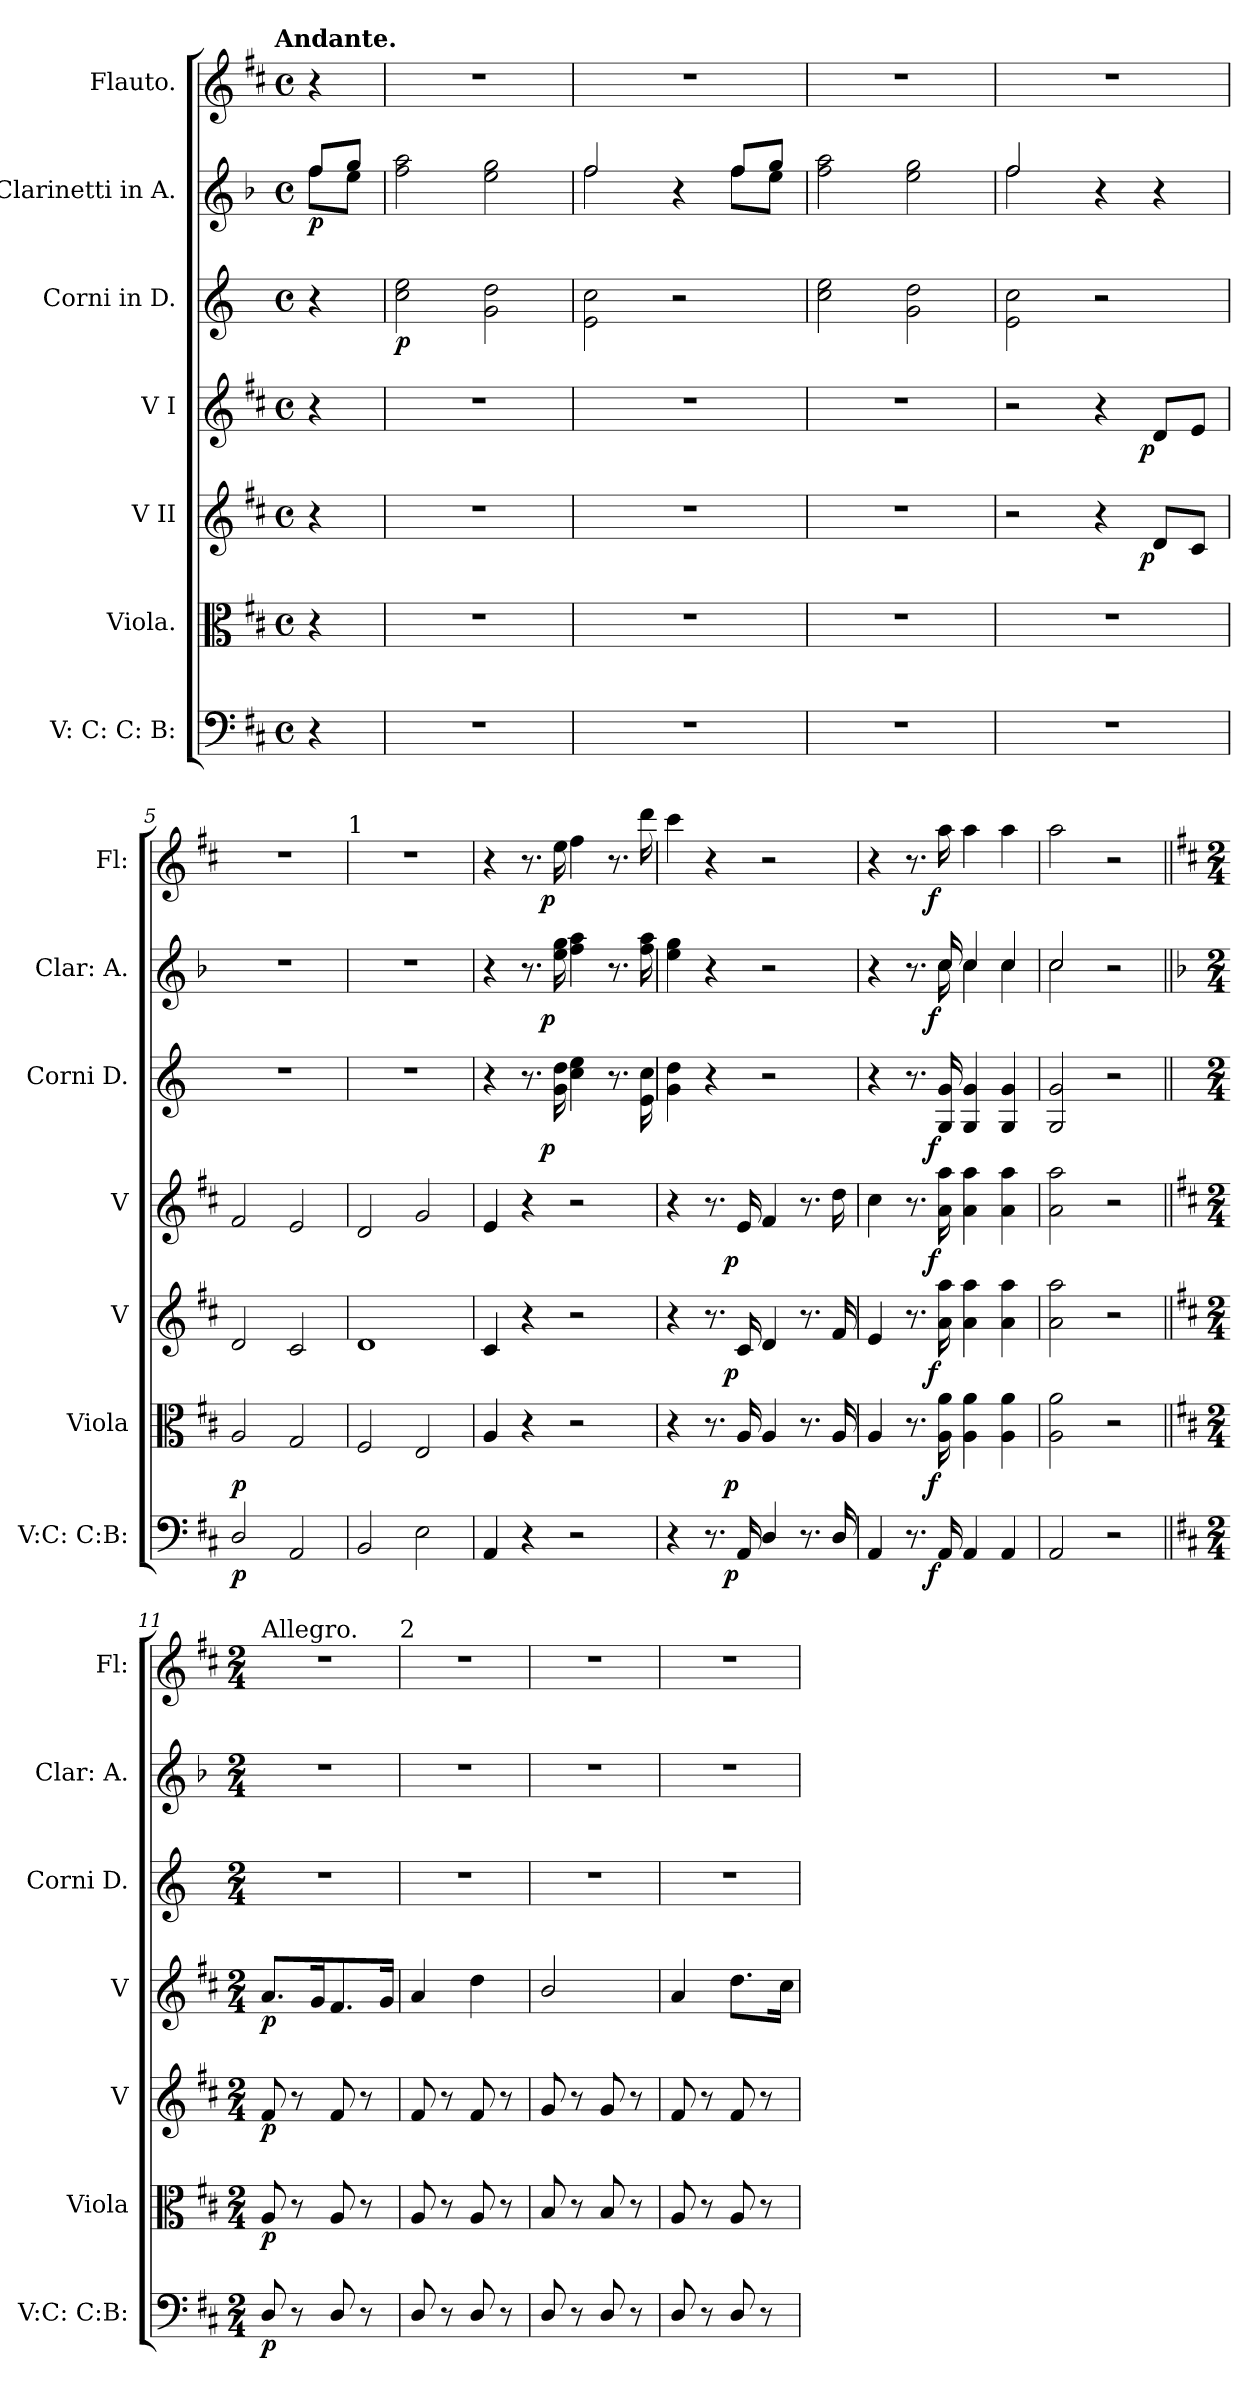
**kern	**dynam	**kern	**dynam	**kern	**dynam	**kern	**dynam	**kern	**dynam	**kern	**dynam	**kern	**dynam
*part7	*part7	*part6	*part6	*part5	*part5	*part4	*part4	*part3	*part3	*part2	*part2	*part1	*part1
*staff7	*staff7	*staff6	*staff6	*staff5	*staff5	*staff4	*staff4	*staff3	*staff3	*staff2	*staff2	*staff1	*staff1
*I"V: C: C: B:	*	*I"Viola.	*	*I"V II	*	*I"V I	*	*I"Corni in D.	*	*I"Clarinetti in A.	*	*I"Flauto.	*
*I'V:C: C:B:	*	*I'Viola	*	*I'V	*	*I'V	*	*I'Corni D.	*	*I'Clar: A.	*	*I'Fl:	*
*clefF4	*	*clefC3	*	*clefG2	*	*clefG2	*	*clefG2	*	*clefG2	*	*clefG2	*
*	*	*	*	*	*	*	*	*ITrd6c10	*	*ITrd2c3	*	*	*
*k[f#c#]	*	*k[f#c#]	*	*k[f#c#]	*	*k[f#c#]	*	*k[f#c#]	*	*k[f#c#]	*	*k[f#c#]	*
!!LO:TX:omd:t=Andante.
*M4/4	*	*M4/4	*	*M4/4	*	*M4/4	*	*M4/4	*	*M4/4	*	*M4/4	*
*met(c)	*	*met(c)	*	*met(c)	*	*met(c)	*	*met(c)	*	*met(c)	*	*met(c)	*
=	=	=	=	=	=	=	=	=	=	=	=	=	=
*	*	*	*	*	*	*	*	*	*	*^	*	*	*
4r	.	4r	.	4r	.	4r	.	4r	.	8dd/L	8dd\L	p	4r	.
.	.	.	.	.	.	.	.	.	.	8ee/J	8cc#\J	.	.	.
*	*	*	*	*	*	*	*	*	*	*v	*v	*	*	*
=1	=1	=1	=1	=1	=1	=1	=1	=1	=1	=1	=1	=1	=1
1r	.	1r	.	1r	.	1r	.	2d\ 2f#\	p	2dd\ 2ff#\	.	1r	.
.	.	.	.	.	.	.	.	2A\ 2e\	.	2cc#\ 2ee\	.	.	.
=2	=2	=2	=2	=2	=2	=2	=2	=2	=2	=2	=2	=2	=2
*	*	*	*	*	*	*	*	*	*	*^	*	*	*
1r	.	1r	.	1r	.	1r	.	2F#\ 2d\	.	2dd/	2dd\	.	1r	.
.	.	.	.	.	.	.	.	2r	.	4r	4ryy	.	.	.
.	.	.	.	.	.	.	.	.	.	8dd/L	8dd\L	.	.	.
.	.	.	.	.	.	.	.	.	.	8ee/J	8cc#\J	.	.	.
*	*	*	*	*	*	*	*	*	*	*v	*v	*	*	*
=3	=3	=3	=3	=3	=3	=3	=3	=3	=3	=3	=3	=3	=3
1r	.	1r	.	1r	.	1r	.	2d\ 2f#\	.	2dd\ 2ff#\	.	1r	.
.	.	.	.	.	.	.	.	2A\ 2e\	.	2cc#\ 2ee\	.	.	.
=4	=4	=4	=4	=4	=4	=4	=4	=4	=4	=4	=4	=4	=4
*	*	*	*	*	*	*	*	*	*	*^	*	*	*
1r	.	1r	.	2r	.	2r	.	2F#\ 2d\	.	2dd/	2dd\	.	1r	.
.	.	.	.	4r	.	4r	.	2r	.	4r	4ryy	.	.	.
!	!	!	!	!	!LO:DY:rj	!	!LO:DY:rj	!	!	!	!	!	!	!
.	.	.	.	8d/L	p	8d/L	p	.	.	4r	4ryy	.	.	.
.	.	.	.	8c#/J	.	8e/J	.	.	.	.	.	.	.	.
*	*	*	*	*	*	*	*	*	*	*v	*v	*	*	*
=5	=5	=5	=5	=5	=5	=5	=5	=5	=5	=5	=5	=5	=5
2D/	p	2A/	p	2d/	.	2f#/	.	1r	.	1r	.	1r	.
2AA/	.	2G/	.	2c#/	.	2e/	.	.	.	.	.	.	.
!	!	!	!	!	!	!	!	!	!	!	!	!LO:TX:a:t=1	!
=6	=6	=6	=6	=6	=6	=6	=6	=6	=6	=6	=6	=6	=6
2BB/	.	2F#/	.	1d	.	2d/	.	1r	.	1r	.	1r	.
2E\	.	2E/	.	.	.	2g/	.	.	.	.	.	.	.
=7	=7	=7	=7	=7	=7	=7	=7	=7	=7	=7	=7	=7	=7
4AA/	.	4A/	.	4c#/	.	4e/	.	4r	.	4r	.	4r	.
4r	.	4r	.	4r	.	4r	.	8.r	.	8.r	.	8.r	.
!	!	!	!	!	!	!	!	!	!LO:DY:rj	!	!LO:DY:rj	!	!LO:DY:rj
.	.	.	.	.	.	.	.	16A\ 16e\	p	16cc#\ 16ee\	p	16ee\	p
2r	.	2r	.	2r	.	2r	.	4d\ 4f#\	.	4dd\ 4ff#\	.	4ff#\	.
.	.	.	.	.	.	.	.	8.r	.	8.r	.	8.r	.
.	.	.	.	.	.	.	.	16F#\ 16d\	.	16dd\ 16ff#\	.	16ddd\	.
=8	=8	=8	=8	=8	=8	=8	=8	=8	=8	=8	=8	=8	=8
4r	.	4r	.	4r	.	4r	.	4A\ 4e\	.	4cc#\ 4ee\	.	4ccc#\	.
8.r	.	8.r	.	8.r	.	8.r	.	4r	.	4r	.	4r	.
!	!LO:DY:rj	!	!LO:DY:rj	!	!LO:DY:rj	!	!LO:DY:rj	!	!	!	!	!	!
16AA/	p	16A/	p	16c#/	p	16e/	p	.	.	.	.	.	.
4D/	.	4A/	.	4d/	.	4f#/	.	2r	.	2r	.	2r	.
8.r	.	8.r	.	8.r	.	8.r	.	.	.	.	.	.	.
16D/	.	16A/	.	16f#/	.	16dd\	.	.	.	.	.	.	.
=9	=9	=9	=9	=9	=9	=9	=9	=9	=9	=9	=9	=9	=9
*	*	*	*	*	*	*	*	*	*	*^	*	*	*
4AA/	.	4A/	.	4e/	.	4cc#\	.	4r	.	4r	4ryy	.	4r	.
8.r	.	8.r	.	8.r	.	8.r	.	8.r	.	8.r	8.ryy	.	8.r	.
!	!LO:DY:rj	!	!LO:DY:rj	!	!LO:DY:rj	!	!LO:DY:rj	!	!LO:DY:rj	!	!	!LO:DY:rj	!	!LO:DY:rj
16AA/	f	16A\ 16a\	f	16a\ 16aa\	f	16a\ 16aa\	f	16AA/ 16A/	f	16a/	16a\	f	16aa\	f
4AA/	.	4A\ 4a\	.	4a\ 4aa\	.	4a\ 4aa\	.	4AA/ 4A/	.	4a/	4a\	.	4aa\	.
4AA/	.	4A\ 4a\	.	4a\ 4aa\	.	4a\ 4aa\	.	4AA/ 4A/	.	4a/	4a\	.	4aa\	.
=10	=10	=10	=10	=10	=10	=10	=10	=10	=10	=10	=10	=10	=10	=10
2AA/	.	2A\ 2a\	.	2a\ 2aa\	.	2a\ 2aa\	.	2AA/ 2A/	.	2a/	2a\	.	2aa\	.
2r	.	2r	.	2r	.	2r	.	2r	.	2r	2ryy	.	2r	.
*	*	*	*	*	*	*	*	*	*	*v	*v	*	*	*
=11||	=11||	=11||	=11||	=11||	=11||	=11||	=11||	=11||	=11||	=11||	=11||	=11||	=11||
*k[f#c#]	*	*k[f#c#]	*	*k[f#c#]	*	*k[f#c#]	*	*k[f#c#]	*	*k[f#c#]	*	*k[f#c#]	*
*M2/4	*	*M2/4	*	*M2/4	*	*M2/4	*	*M2/4	*	*M2/4	*	*M2/4	*
*	*	*	*	*	*	*	*	*	*	*^	*	*	*
!	!	!	!	!	!	!	!	!	!	!	!	!	!LO:TX:a:t=Allegro.	!
*	*	*	*	*	*	*	*	*	*	*v	*v	*	*	*
8D/	p	8A/	p	8f#/	p	8.a/L	p	2r	.	2r	.	2r	.
8r	.	8r	.	8r	.	.	.	.	.	.	.	.	.
.	.	.	.	.	.	16g/K	.	.	.	.	.	.	.
8D/	.	8A/	.	8f#/	.	8.f#/	.	.	.	.	.	.	.
8r	.	8r	.	8r	.	.	.	.	.	.	.	.	.
.	.	.	.	.	.	16g/Jk	.	.	.	.	.	.	.
!	!	!	!	!	!	!	!	!	!	!	!	!LO:TX:a:t=2	!
=12	=12	=12	=12	=12	=12	=12	=12	=12	=12	=12	=12	=12	=12
8D/	.	8A/	.	8f#/	.	4a/	.	2r	.	2r	.	2r	.
8r	.	8r	.	8r	.	.	.	.	.	.	.	.	.
8D/	.	8A/	.	8f#/	.	4dd\	.	.	.	.	.	.	.
8r	.	8r	.	8r	.	.	.	.	.	.	.	.	.
=13	=13	=13	=13	=13	=13	=13	=13	=13	=13	=13	=13	=13	=13
8D/	.	8B/	.	8g/	.	2b/	.	2r	.	2r	.	2r	.
8r	.	8r	.	8r	.	.	.	.	.	.	.	.	.
8D/	.	8B/	.	8g/	.	.	.	.	.	.	.	.	.
8r	.	8r	.	8r	.	.	.	.	.	.	.	.	.
=14	=14	=14	=14	=14	=14	=14	=14	=14	=14	=14	=14	=14	=14
8D/	.	8A/	.	8f#/	.	4a/	.	2r	.	2r	.	2r	.
8r	.	8r	.	8r	.	.	.	.	.	.	.	.	.
8D/	.	8A/	.	8f#/	.	8.dd\L	.	.	.	.	.	.	.
8r	.	8r	.	8r	.	.	.	.	.	.	.	.	.
.	.	.	.	.	.	16cc#\Jk	.	.	.	.	.	.	.
=	=	=	=	=	=	=	=	=	=	=	=	=	=
*-	*-	*-	*-	*-	*-	*-	*-	*-	*-	*-	*-	*-	*-
